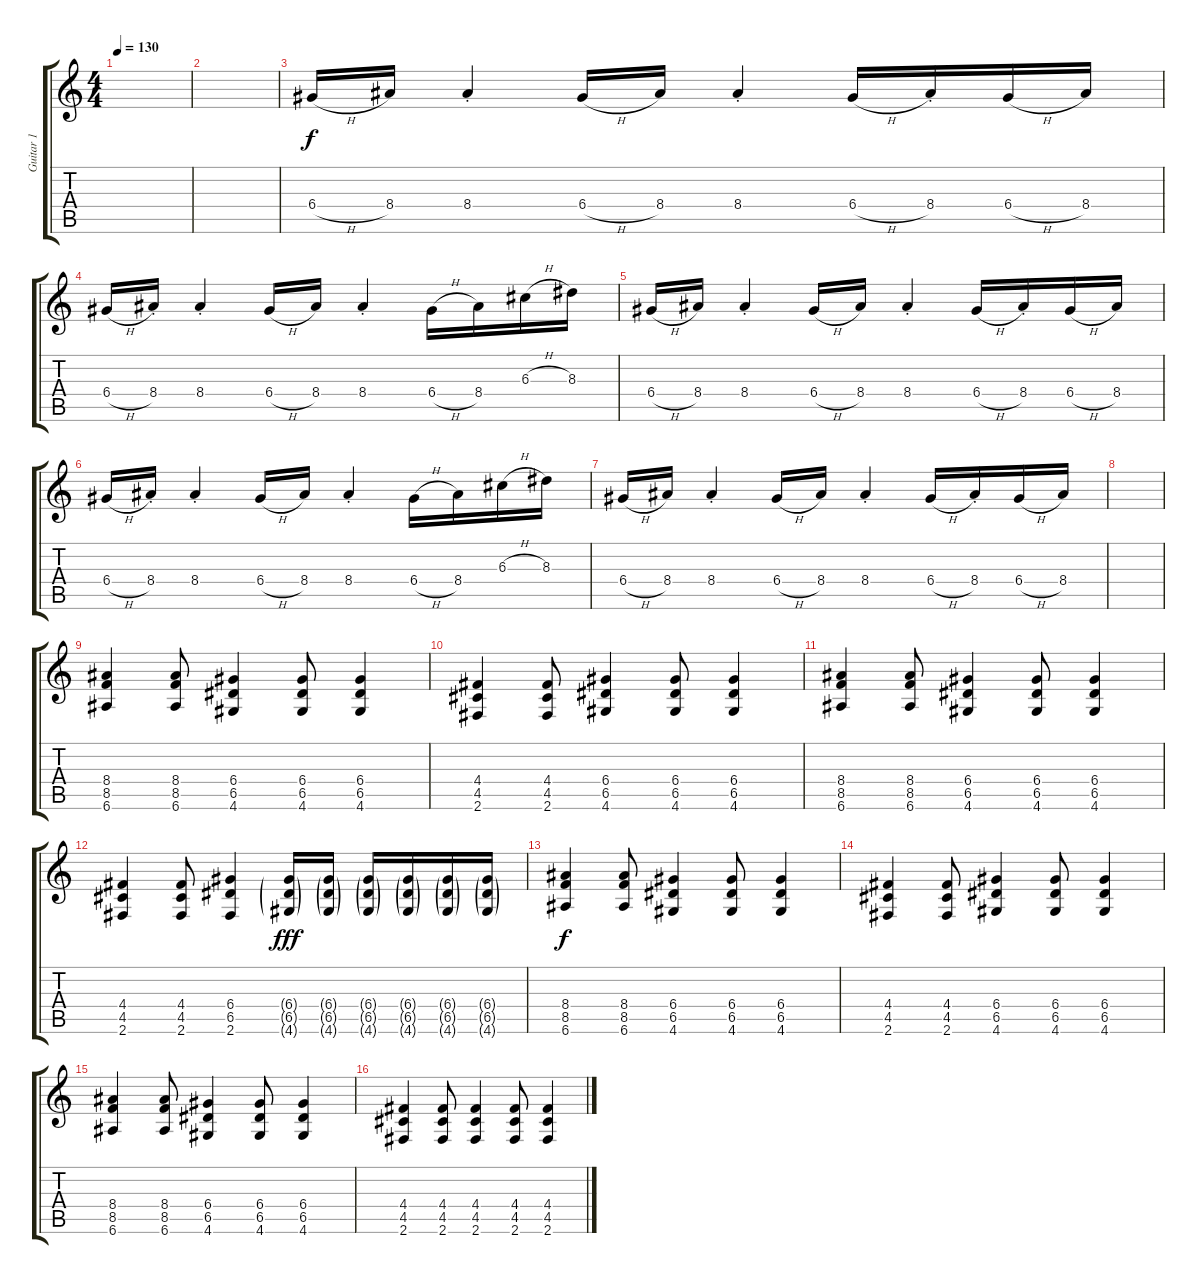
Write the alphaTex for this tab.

\track ("Guitar 1" "Guitar 1") {instrument distortionguitar}
\staff {score tabs}
\tuning (E4 B3 G3 D3 A2 E2) {hide}
\ts (4 4)
\tempo 130
\clef g2
\ks c
|
|
6.4{h}.16 8.4.16 8.4{st}.4 6.4{h}.16 8.4.16 8.4{st}.4 6.4{h}.16 8.4{st}.16 6.4{h}.16 8.4.16 |
6.4{h}.16 8.4{st}.16 8.4{st}.4 6.4{h}.16 8.4.16 8.4{st}.4 6.4{h}.16 8.4.16 6.3{h}.16 8.3.16 |
6.4{h}.16 8.4.16 8.4{st}.4 6.4{h}.16 8.4.16 8.4{st}.4 6.4{h}.16 8.4{st}.16 6.4{h}.16 8.4.16 |
6.4{h}.16 8.4{st}.16 8.4{st}.4 6.4{h}.16 8.4.16 8.4{st}.4 6.4{h}.16 8.4.16 6.3{h}.16 8.3.16 |
6.4{h}.16 8.4.16 8.4{st}.4 6.4{h}.16 8.4.16 8.4{st}.4 6.4{h}.16 8.4{st}.16 6.4{h}.16 8.4.16 |
|
(8.4 8.5 6.6).4 (8.4 8.5 6.6).8 (6.4 6.5 4.6).4 (6.4 6.5 4.6).8 (6.4 6.5 4.6).4 |
(4.4 4.5 2.6).4 (4.4 4.5 2.6).8 (6.4 6.5 4.6).4 (6.4 6.5 4.6).8 (6.4 6.5 4.6).4 |
(8.4 8.5 6.6).4 (8.4 8.5 6.6).8 (6.4 6.5 4.6).4 (6.4 6.5 4.6).8 (6.4 6.5 4.6).4 |
(4.4 4.5 2.6).4 (4.4 4.5 2.6).8 (6.4 6.5 2.6).4 (6.4{g} 6.5{g} 4.6{g}).16{dy fff} (6.4{g} 6.5{g} 4.6{g}).16 (6.4{g} 6.5{g} 4.6{g}).16 (6.4{g} 6.5{g} 4.6{g}).16 (6.4{g} 6.5{g} 4.6{g}).16 (6.4{g} 6.5{g} 4.6{g}).16 |
(8.4 8.5 6.6).4{dy f} (8.4 8.5 6.6).8 (6.4 6.5 4.6).4 (6.4 6.5 4.6).8 (6.4 6.5 4.6).4 |
(4.4 4.5 2.6).4 (4.4 4.5 2.6).8 (6.4 6.5 4.6).4 (6.4 6.5 4.6).8 (6.4 6.5 4.6).4 |
(8.4 8.5 6.6).4 (8.4 8.5 6.6).8 (6.4 6.5 4.6).4 (6.4 6.5 4.6).8 (6.4 6.5 4.6).4 |
(4.4 4.5 2.6).4 (4.4 4.5 2.6).8 (4.4 4.5 2.6).4 (4.4 4.5 2.6).8 (4.4 4.5 2.6).4
